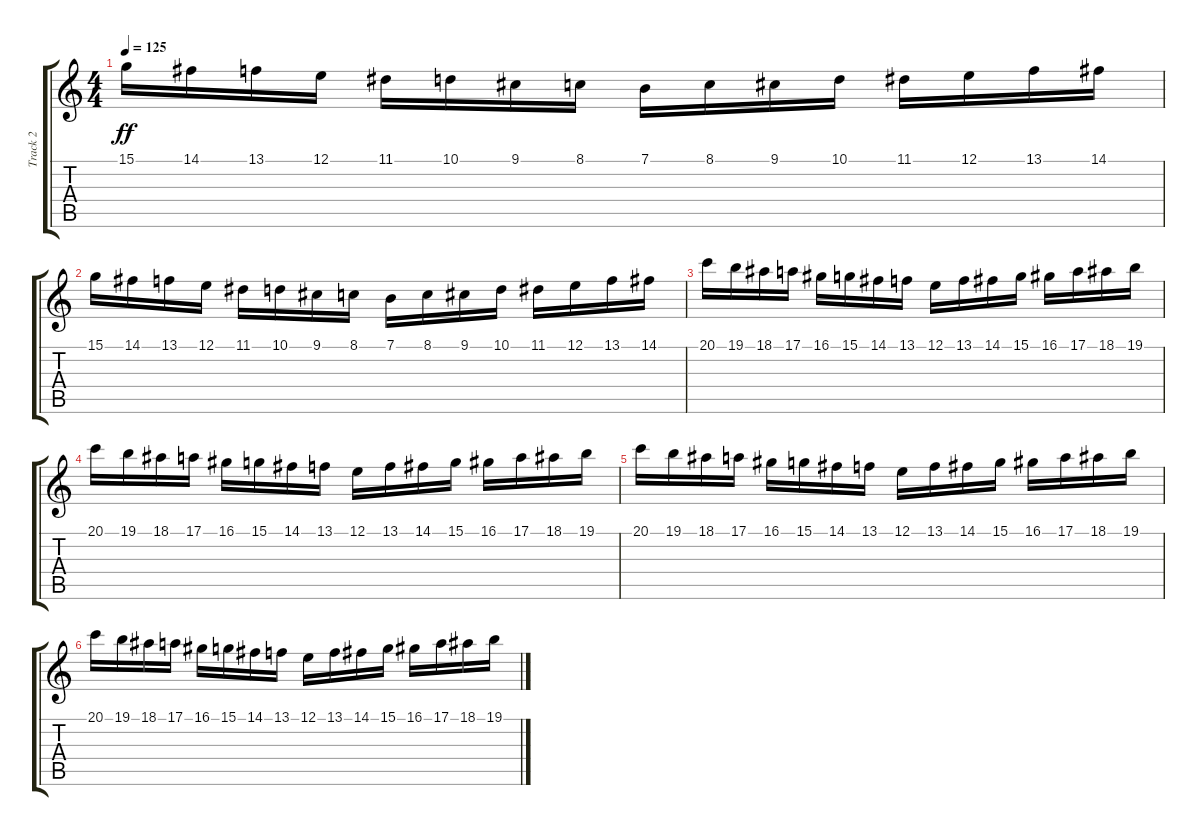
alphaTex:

\track ("Track 2" "Track 2") {instrument acousticgrandpiano}
\staff {score tabs}
\tuning (E4 B3 G3 D3 A2 E2) {hide}
\ts (4 4)
\tempo 125
\clef g2
\ks c
15.1.16{dy ff} 14.1.16 13.1.16 12.1.16 11.1.16 10.1.16 9.1.16 8.1.16 7.1.16 8.1.16 9.1.16 10.1.16 11.1.16 12.1.16 13.1.16 14.1.16 |
15.1.16 14.1.16 13.1.16 12.1.16 11.1.16 10.1.16 9.1.16 8.1.16 7.1.16 8.1.16 9.1.16 10.1.16 11.1.16 12.1.16 13.1.16 14.1.16 |
20.1.16 19.1.16 18.1.16 17.1.16 16.1.16 15.1.16 14.1.16 13.1.16 12.1.16 13.1.16 14.1.16 15.1.16 16.1.16 17.1.16 18.1.16 19.1.16 |
20.1.16 19.1.16 18.1.16 17.1.16 16.1.16 15.1.16 14.1.16 13.1.16 12.1.16 13.1.16 14.1.16 15.1.16 16.1.16 17.1.16 18.1.16 19.1.16 |
20.1.16 19.1.16 18.1.16 17.1.16 16.1.16 15.1.16 14.1.16 13.1.16 12.1.16 13.1.16 14.1.16 15.1.16 16.1.16 17.1.16 18.1.16 19.1.16 |
20.1.16 19.1.16 18.1.16 17.1.16 16.1.16 15.1.16 14.1.16 13.1.16 12.1.16 13.1.16 14.1.16 15.1.16 16.1.16 17.1.16 18.1.16 19.1.16
